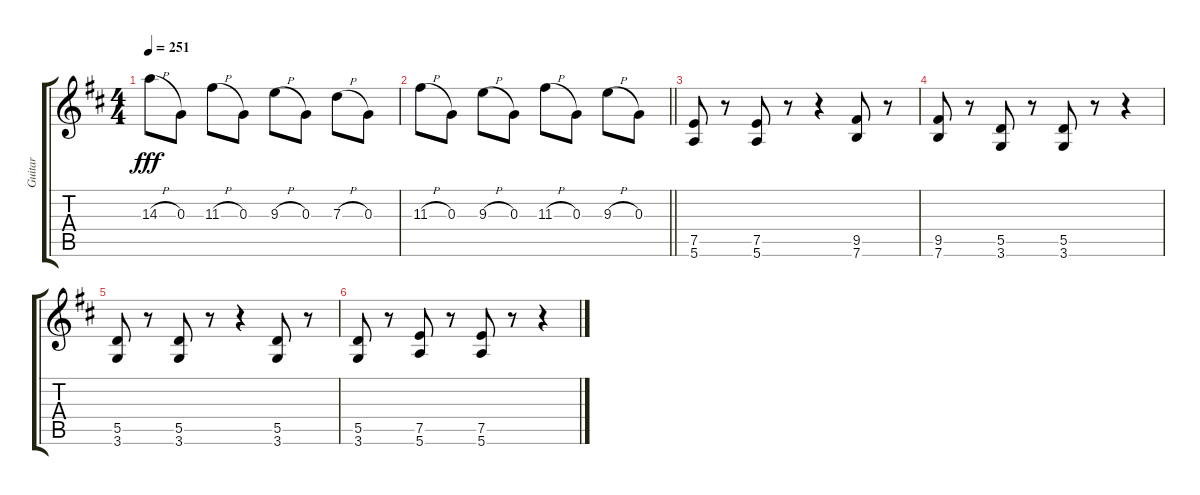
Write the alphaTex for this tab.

\track ("Guitar" "Guitar") {instrument distortionguitar}
\staff {score tabs}
\tuning (E4 B3 G3 D3 A2 E2) {hide}
\ts (4 4)
\tempo 251
\clef g2
\ks d
14.3{h}.8{dy fff} 0.3.8 11.3{h}.8 0.3.8 9.3{h}.8 0.3.8 7.3{h}.8 0.3.8 |
\barLineRight lightlight
11.3{h}.8 0.3.8 9.3{h}.8 0.3.8 11.3{h}.8 0.3.8 9.3{h}.8 0.3.8 |
(7.5 5.6).8 r.8 (7.5 5.6).8 r.8 r.4 (9.5 7.6).8 r.8 |
(9.5 7.6).8 r.8 (5.5 3.6).8 r.8 (5.5 3.6).8 r.8 r.4 |
(5.5 3.6).8 r.8 (5.5 3.6).8 r.8 r.4 (5.5 3.6).8 r.8 |
(5.5 3.6).8 r.8 (7.5 5.6).8 r.8 (7.5 5.6).8 r.8 r.4
